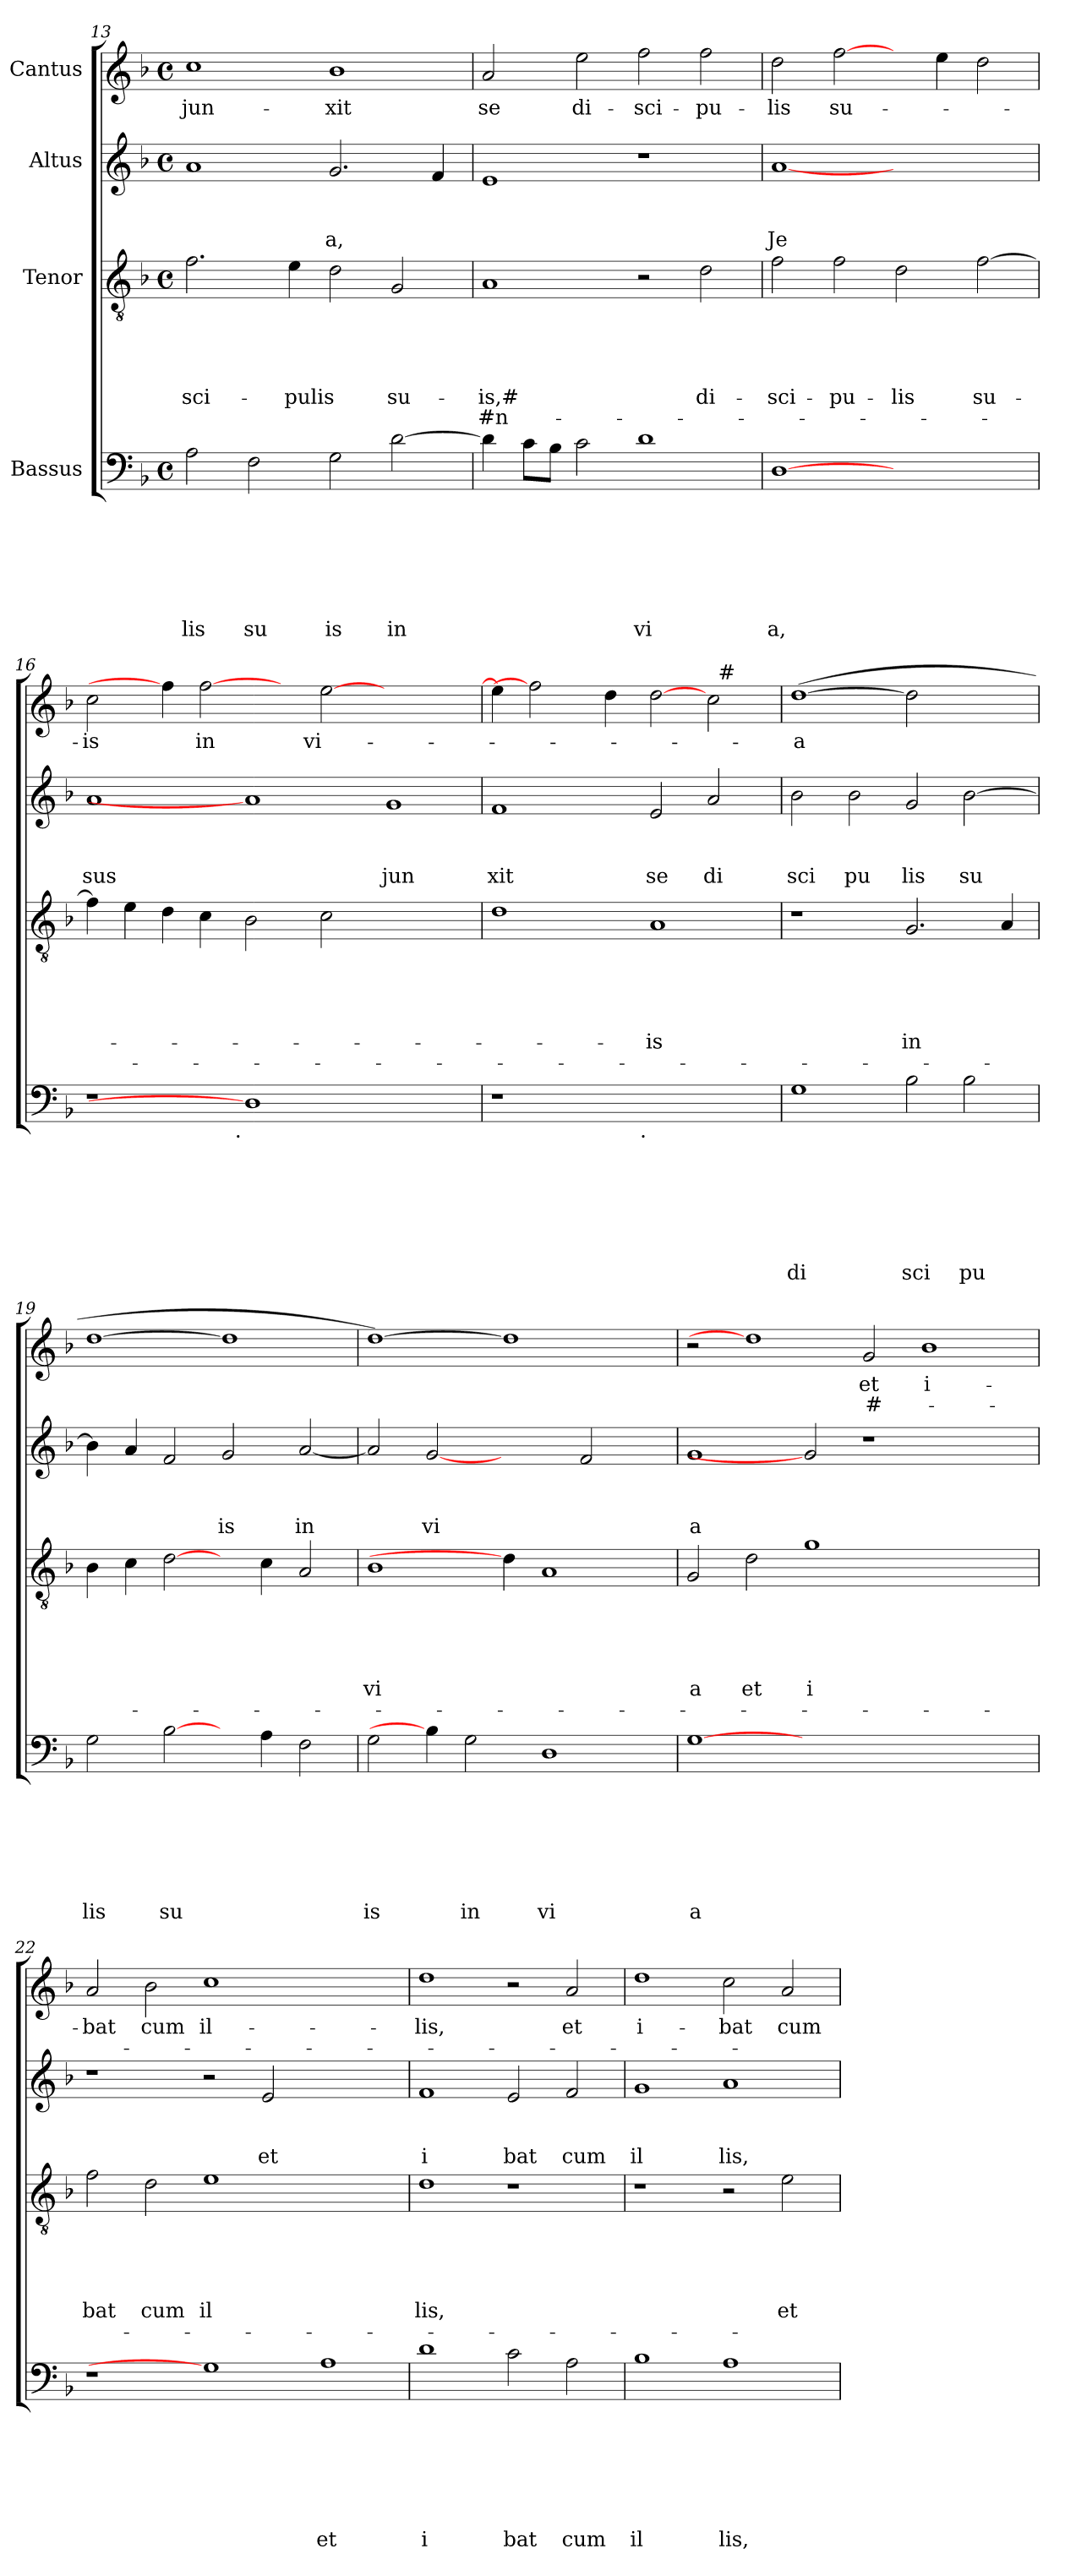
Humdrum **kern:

**kern	**text	**text	**text	**text	**text	**text	**text	**kern	**text	**text	**text	**text	**text	**text	**kern	**text	**text	**text	**kern	**text	**text
*part4	*part4	*part4	*part4	*part4	*part4	*part4	*part4	*part3	*part3	*part3	*part3	*part3	*part3	*part3	*part2	*part2	*part2	*part2	*part1	*part1	*part1
*staff4	*staff4	*staff4	*staff4	*staff4	*staff4	*staff4	*staff4	*staff3	*staff3	*staff3	*staff3	*staff3	*staff3	*staff3	*staff2	*staff2	*staff2	*staff2	*staff1	*staff1	*staff1
*I"Bassus	*	*	*	*	*	*	*	*I"Tenor	*	*	*	*	*	*	*I"Altus	*	*	*	*I"Cantus	*	*
!!LO:LB:g=z
*clefF4	*	*	*	*	*	*	*	*clefGv2	*	*	*	*	*	*	*clefG2	*	*	*	*clefG2	*	*
*k[b-]	*	*	*	*	*	*	*	*k[b-]	*	*	*	*	*	*	*k[b-]	*	*	*	*k[b-]	*	*
*F:	*	*	*	*	*	*	*	*F:	*	*	*	*	*	*	*F:	*	*	*	*F:	*	*
*M4/4	*	*	*	*	*	*	*	*M4/4	*	*	*	*	*	*	*M4/4	*	*	*	*M4/4	*	*
*met(c)	*	*	*	*	*	*	*	*met(c)	*	*	*	*	*	*	*met(c)	*	*	*	*met(c)	*	*
=13	=13	=13	=13	=13	=13	=13	=13	=13	=13	=13	=13	=13	=13	=13	=13	=13	=13	=13	=13	=13	=13
!	!	!	!	!	!	!	!LO:LY:b	!	!	!	!	!	!LO:LY:b	!	!	!	!	!	!	!LO:LY:b	!
2A\	.	.	.	.	.	.	lis	2.f\	.	.	.	.	sci-	.	1a	.	.	.	1cc	jun-	.
!	!	!	!	!	!	!	!LO:LY:b	!	!	!	!	!	!	!	!	!	!	!	!	!	!
2F\	.	.	.	.	.	.	su	.	.	.	.	.	.	.	.	.	.	.	.	.	.
!	!	!	!	!	!	!	!	!	!	!	!	!	!LO:LY:b	!	!	!	!	!	!	!	!
.	.	.	.	.	.	.	.	4e\	.	.	.	.	-pulis	.	.	.	.	.	.	.	.
!	!	!	!	!	!	!	!LO:LY:b	!	!	!	!	!	!	!	!	!	!	!LO:LY:b	!	!LO:LY:b	!
2G\	.	.	.	.	.	.	is	2d\	.	.	.	.	.	.	2.g/	.	.	a,	1b-	-xit	.
!	!	!	!	!	!	!	!LO:LY:b	!	!	!	!	!	!LO:LY:b	!	!	!	!	!	!	!	!
[>2d\	.	.	.	.	.	.	in	2G/	.	.	.	.	su-	.	.	.	.	.	.	.	.
.	.	.	.	.	.	.	.	.	.	.	.	.	.	.	4f/	.	.	.	.	.	.
=14	=14	=14	=14	=14	=14	=14	=14	=14	=14	=14	=14	=14	=14	=14	=14	=14	=14	=14	=14	=14	=14
!	!	!	!	!	!	!	!	!	!	!	!	!	!LO:LY:b	!LO:LY:b	!	!	!	!	!	!LO:LY:b	!
4d\]	.	.	.	.	.	.	.	1A	.	.	.	.	-is,#	#n-	1e	.	.	.	2a/	se	.
8c\L	.	.	.	.	.	.	.	.	.	.	.	.	.	.	.	.	.	.	.	.	.
8B-\J	.	.	.	.	.	.	.	.	.	.	.	.	.	.	.	.	.	.	.	.	.
!	!	!	!	!	!	!	!	!	!	!	!	!	!	!	!	!	!	!	!	!LO:LY:b	!
2c\	.	.	.	.	.	.	.	.	.	.	.	.	.	.	.	.	.	.	2ee\	di-	.
!	!	!	!	!	!	!	!LO:LY:b	!	!	!	!	!	!	!	!	!	!	!	!	!LO:LY:b	!
1d	.	.	.	.	.	.	vi	2r	.	.	.	.	.	.	1r	.	.	.	2ff\	-sci-	.
!	!	!	!	!	!	!	!	!	!	!	!	!	!LO:LY:b	!	!	!	!	!	!	!LO:LY:b	!
.	.	.	.	.	.	.	.	2d\	.	.	.	.	di-	.	.	.	.	.	2ff\	-pu-	.
=15	=15	=15	=15	=15	=15	=15	=15	=15	=15	=15	=15	=15	=15	=15	=15	=15	=15	=15	=15	=15	=15
!	!	!	!	!	!	!	!LO:LY:b	!	!	!	!	!	!LO:LY:b	!	!	!	!	!LO:LY:b	!	!LO:LY:b	!
[1D	.	.	.	.	.	.	a,	2f\	.	.	.	.	-sci-	.	[1a	.	.	Je	2dd\	-lis	.
!	!	!	!	!	!	!	!	!	!	!	!	!	!LO:LY:b	!	!	!	!	!	!	!LO:LY:b	!
.	.	.	.	.	.	.	.	2f\	.	.	.	.	-pu-	.	.	.	.	.	[2ff\	su-	.
!	!	!	!	!	!	!	!	!	!	!	!	!	!LO:LY:b	!	!	!	!	!	!	!	!
1ryy	.	.	.	.	.	.	.	2d\	.	.	.	.	-lis	.	1ryy	.	.	.	4ryy	.	.
.	.	.	.	.	.	.	.	.	.	.	.	.	.	.	.	.	.	.	4ee\	.	.
!	!	!	!	!	!	!	!	!	!	!	!	!	!LO:LY:b	!	!	!	!	!	!	!	!
.	.	.	.	.	.	.	.	[>2f\	.	.	.	.	su-	.	.	.	.	.	2dd\	.	.
=16	=16	=16	=16	=16	=16	=16	=16	=16	=16	=16	=16	=16	=16	=16	=16	=16	=16	=16	=16	=16	=16
!	!	!	!	!	!	!	!	!	!	!	!	!	!	!	!	!	!	!LO:LY:b	!	!LO:LY:b	!
*^	*	*	*	*	*	*	*	*	*	*	*	*	*	*	*	*	*	*	*	*	*
1r	2ryy	.	.	.	.	.	.	.	4f\]	.	.	.	.	.	.	1a	.	.	sus	2cc\	-is	.
.	.	.	.	.	.	.	.	.	4e\	.	.	.	.	.	.	.	.	.	.	.	.	.
.	4...ryy	.	.	.	.	.	.	.	4d\	.	.	.	.	.	.	.	.	.	.	4ff\]	.	.
!	!	!	!	!	!	!	!	!	!	!	!	!	!	!	!	!	!	!	!	!	!LO:LY:b	!
.	.	.	.	.	.	.	.	.	4c\	.	.	.	.	.	.	.	.	.	.	[2ff	in	.
!	!LO:TX:b:t=.	!	!	!	!	!	!	!	!	!	!	!	!	!	!	!	!	!	!	!	!	!
.	1ryy	.	.	.	.	.	.	.	.	.	.	.	.	.	.	.	.	.	.	.	.	.
1D]	.	.	.	.	.	.	.	.	2B-\	.	.	.	.	.	.	1a]	.	.	.	.	.	.
.	.	.	.	.	.	.	.	.	.	.	.	.	.	.	.	.	.	.	.	4ryy	.	.
!	!	!	!	!	!	!	!	!	!	!	!	!	!	!	!	!	!	!	!	!	!LO:LY:b	!
.	.	.	.	.	.	.	.	.	2c\	.	.	.	.	.	.	.	.	.	.	[>2ee\	vi-	.
.	1ryy	.	.	.	.	.	.	.	.	.	.	.	.	.	.	.	.	.	.	.	.	.
!	!	!	!	!	!	!	!	!	!	!	!	!	!	!	!	!	!	!	!LO:LY:b	!	!	!
1ryy	.	.	.	.	.	.	.	.	1ryy	.	.	.	.	.	.	1g	.	.	jun	1ryy	.	.
.	32ryy	.	.	.	.	.	.	.	.	.	.	.	.	.	.	.	.	.	.	.	.	.
=17	=17	=17	=17	=17	=17	=17	=17	=17	=17	=17	=17	=17	=17	=17	=17	=17	=17	=17	=17	=17	=17	=17
!	!	!	!	!	!	!	!	!	!	!	!	!	!	!	!	!	!	!	!LO:LY:b	!	!	!
*	*	*	*	*	*	*	*	*	*	*	*	*	*	*	*	*	*	*	*	*^	*	*
1r	2ryy	.	.	.	.	.	.	.	1d	.	.	.	.	.	.	1f	.	.	xit	4ee\]	1ryy	.	.
.	.	.	.	.	.	.	.	.	.	.	.	.	.	.	.	.	.	.	.	2ff]	.	.	.
.	4...ryy	.	.	.	.	.	.	.	.	.	.	.	.	.	.	.	.	.	.	.	.	.	.
.	.	.	.	.	.	.	.	.	.	.	.	.	.	.	.	.	.	.	.	4dd\	.	.	.
!	!LO:TX:b:t=.	!	!	!	!	!	!	!	!	!	!	!	!	!	!	!	!	!	!	!	!	!	!
.	1ryy	.	.	.	.	.	.	.	.	.	.	.	.	.	.	.	.	.	.	.	.	.	.
!	!	!	!	!	!	!	!	!	!	!	!	!	!	!LO:LY:b	!	!	!	!	!LO:LY:b	!	!	!	!
1ryy	.	.	.	.	.	.	.	.	1A	.	.	.	.	-is	.	2e/	.	.	se	[2dd	2ryy	.	.
!	!	!	!	!	!	!	!	!	!	!	!	!	!	!	!	!	!	!	!LO:LY:b	!	!	!	!
.	.	.	.	.	.	.	.	.	.	.	.	.	.	.	.	2a/	.	.	di	2cc\	32ryy	.	.
!	!	!	!	!	!	!	!	!	!	!	!	!	!	!	!	!	!	!	!	!	!LO:TX:a:t=#	!	!
.	.	.	.	.	.	.	.	.	.	.	.	.	.	.	.	.	.	.	.	.	4...ryy	.	.
.	32ryy	.	.	.	.	.	.	.	.	.	.	.	.	.	.	.	.	.	.	.	.	.	.
=18	=18	=18	=18	=18	=18	=18	=18	=18	=18	=18	=18	=18	=18	=18	=18	=18	=18	=18	=18	=18	=18	=18	=18
!	!	!	!	!	!	!	!	!LO:LY:b	!	!	!	!	!	!	!	!	!	!	!LO:LY:b	!	!	!LO:LY:b:rj	!
*v	*v	*	*	*	*	*	*	*	*	*	*	*	*	*	*	*	*	*	*	*v	*v	*	*
1G	.	.	.	.	.	.	di	1r	.	.	.	.	.	.	2b-\	.	.	sci	(>[1dd	-a	.
!	!	!	!	!	!	!	!	!	!	!	!	!	!	!	!	!	!	!LO:LY:b	!	!	!
.	.	.	.	.	.	.	.	.	.	.	.	.	.	.	2b-\	.	.	pu	.	.	.
!	!	!	!	!	!	!	!LO:LY:b	!	!	!	!	!	!LO:LY:b	!	!	!	!	!LO:LY:b	!	!	!
2B-\	.	.	.	.	.	.	sci	2.G/	.	.	.	.	in	.	2g/	.	.	lis	2dd]	.	.
!	!	!	!	!	!	!	!LO:LY:b	!	!	!	!	!	!	!	!	!	!	!LO:LY:b	!	!	!
2B-\	.	.	.	.	.	.	pu	.	.	.	.	.	.	.	[<2b-\	.	.	su	2ryy	.	.
.	.	.	.	.	.	.	.	4A/	.	.	.	.	.	.	.	.	.	.	.	.	.
!!LO:LB:g=z
=19	=19	=19	=19	=19	=19	=19	=19	=19	=19	=19	=19	=19	=19	=19	=19	=19	=19	=19	=19	=19	=19
!	!	!	!	!	!	!	!LO:LY:b	!	!	!	!	!	!	!	!	!	!	!	!	!	!
2G\	.	.	.	.	.	.	lis	4B-\	.	.	.	.	.	.	4b-\]	.	.	.	[1dd	.	.
.	.	.	.	.	.	.	.	4c\	.	.	.	.	.	.	4a/	.	.	.	.	.	.
!	!	!	!	!	!	!	!LO:LY:b	!	!	!	!	!	!	!	!	!	!	!	!	!	!
[2B-\	.	.	.	.	.	.	su	[2d\	.	.	.	.	.	.	2f/	.	.	.	.	.	.
!	!	!	!	!	!	!	!	!	!	!	!	!	!	!	!	!	!	!LO:LY:b	!	!	!
4ryy	.	.	.	.	.	.	.	4ryy	.	.	.	.	.	.	2g/	.	.	is	1dd]	.	.
4A\	.	.	.	.	.	.	.	4c\	.	.	.	.	.	.	.	.	.	.	.	.	.
!	!	!	!	!	!	!	!	!	!	!	!	!	!	!	!	!	!	!LO:LY:b	!	!	!
2F\	.	.	.	.	.	.	.	2A/	.	.	.	.	.	.	[<2a/	.	.	in	.	.	.
=20	=20	=20	=20	=20	=20	=20	=20	=20	=20	=20	=20	=20	=20	=20	=20	=20	=20	=20	=20	=20	=20
!	!	!	!	!	!	!	!LO:LY:b	!	!	!	!	!	!LO:LY:b	!	!	!	!	!	!	!	!
2G\	.	.	.	.	.	.	is	1B-	.	.	.	.	vi	.	2a/]	.	.	.	[1dd)	.	.
!	!	!	!	!	!	!	!	!	!	!	!	!	!	!	!	!	!	!LO:LY:b	!	!	!
4B-\]	.	.	.	.	.	.	.	.	.	.	.	.	.	.	[2g	.	.	vi	.	.	.
!	!	!	!	!	!	!	!LO:LY:b	!	!	!	!	!	!	!	!	!	!	!	!	!	!
2G\	.	.	.	.	.	.	in	.	.	.	.	.	.	.	.	.	.	.	.	.	.
.	.	.	.	.	.	.	.	4d\]	.	.	.	.	.	.	2ryy	.	.	.	1dd]	.	.
!	!	!	!	!	!	!	!LO:LY:b	!	!	!	!	!	!	!	!	!	!	!	!	!	!
1D	.	.	.	.	.	.	vi	1A	.	.	.	.	.	.	.	.	.	.	.	.	.
.	.	.	.	.	.	.	.	.	.	.	.	.	.	.	2f/	.	.	.	.	.	.
.	.	.	.	.	.	.	.	.	.	.	.	.	.	.	4ryy	.	.	.	4ryy	.	.
=21	=21	=21	=21	=21	=21	=21	=21	=21	=21	=21	=21	=21	=21	=21	=21	=21	=21	=21	=21	=21	=21
!	!	!	!	!	!	!	!LO:LY:b	!	!	!	!	!	!LO:LY:b	!	!	!	!	!LO:LY:b	!	!	!
[1G	.	.	.	.	.	.	a	2G/	.	.	.	.	a	.	1g	.	.	a	2r	.	.
!	!	!	!	!	!	!	!	!	!	!	!	!	!LO:LY:b	!	!	!	!	!	!	!	!
.	.	.	.	.	.	.	.	2d\	.	.	.	.	et	.	.	.	.	.	1dd]	.	.
!	!	!	!	!	!	!	!	!	!	!	!	!	!LO:LY:b	!	!	!	!	!	!	!	!
0ryy	.	.	.	.	.	.	.	1g	.	.	.	.	i	.	2g]	.	.	.	.	.	.
!	!	!	!	!	!	!	!	!	!	!	!	!	!	!	!	!	!	!	!	!LO:LY:b	!LO:LY:b
.	.	.	.	.	.	.	.	.	.	.	.	.	.	.	1r	.	.	.	2g/	et	#-
!	!	!	!	!	!	!	!	!	!	!	!	!	!	!	!	!	!	!	!	!LO:LY:b	!
.	.	.	.	.	.	.	.	1ryy	.	.	.	.	.	.	.	.	.	.	1b-	i-	.
.	.	.	.	.	.	.	.	.	.	.	.	.	.	.	2ryy	.	.	.	.	.	.
=22	=22	=22	=22	=22	=22	=22	=22	=22	=22	=22	=22	=22	=22	=22	=22	=22	=22	=22	=22	=22	=22
!	!	!	!	!	!	!	!	!	!	!	!	!	!LO:LY:b	!	!	!	!	!	!	!LO:LY:b	!
1r	.	.	.	.	.	.	.	2f\	.	.	.	.	bat	.	1r	.	.	.	2a/	-bat	.
!	!	!	!	!	!	!	!	!	!	!	!	!	!LO:LY:b	!	!	!	!	!	!	!LO:LY:b	!
.	.	.	.	.	.	.	.	2d\	.	.	.	.	cum	.	.	.	.	.	2b-\	cum	.
!	!	!	!	!	!	!	!	!	!	!	!	!	!LO:LY:b	!	!	!	!	!	!	!LO:LY:b	!
1G]	.	.	.	.	.	.	.	1e	.	.	.	.	il	.	2r	.	.	.	1cc	il-	.
!	!	!	!	!	!	!	!	!	!	!	!	!	!	!	!	!	!	!LO:LY:b	!	!	!
.	.	.	.	.	.	.	.	.	.	.	.	.	.	.	2e/	.	.	et	.	.	.
!	!	!	!	!	!	!	!LO:LY:b	!	!	!	!	!	!	!	!	!	!	!	!	!	!
1A	.	.	.	.	.	.	et	1ryy	.	.	.	.	.	.	1ryy	.	.	.	1ryy	.	.
=23	=23	=23	=23	=23	=23	=23	=23	=23	=23	=23	=23	=23	=23	=23	=23	=23	=23	=23	=23	=23	=23
!	!	!	!	!	!	!	!LO:LY:b	!	!	!	!	!	!LO:LY:b	!	!	!	!	!LO:LY:b	!	!LO:LY:b	!
1d	.	.	.	.	.	.	i	1d	.	.	.	.	lis,	.	1f	.	.	i	1dd	-lis,	.
!	!	!	!	!	!	!	!LO:LY:b	!	!	!	!	!	!	!	!	!	!	!LO:LY:b	!	!	!
2c\	.	.	.	.	.	.	bat	1r	.	.	.	.	.	.	2e/	.	.	bat	2r	.	.
!	!	!	!	!	!	!	!LO:LY:b	!	!	!	!	!	!	!	!	!	!	!LO:LY:b	!	!LO:LY:b	!
2A\	.	.	.	.	.	.	cum	.	.	.	.	.	.	.	2f/	.	.	cum	2a/	et	.
=24	=24	=24	=24	=24	=24	=24	=24	=24	=24	=24	=24	=24	=24	=24	=24	=24	=24	=24	=24	=24	=24
!	!	!	!	!	!	!	!LO:LY:b	!	!	!	!	!	!	!	!	!	!	!LO:LY:b	!	!LO:LY:b	!
1B-	.	.	.	.	.	.	il	1r	.	.	.	.	.	.	1g	.	.	il	1dd	i-	.
!	!	!	!	!	!	!	!LO:LY:b	!	!	!	!	!	!	!	!	!	!	!LO:LY:b	!	!LO:LY:b	!
1A	.	.	.	.	.	.	lis,	2r	.	.	.	.	.	.	1a	.	.	lis,	2cc\	-bat	.
!	!	!	!	!	!	!	!	!	!	!	!	!	!LO:LY:b	!	!	!	!	!	!	!LO:LY:b	!
.	.	.	.	.	.	.	.	2e\	.	.	.	.	et	.	.	.	.	.	2a/	cum	.
=	=	=	=	=	=	=	=	=	=	=	=	=	=	=	=	=	=	=	=	=	=
*-	*-	*-	*-	*-	*-	*-	*-	*-	*-	*-	*-	*-	*-	*-	*-	*-	*-	*-	*-	*-	*-
